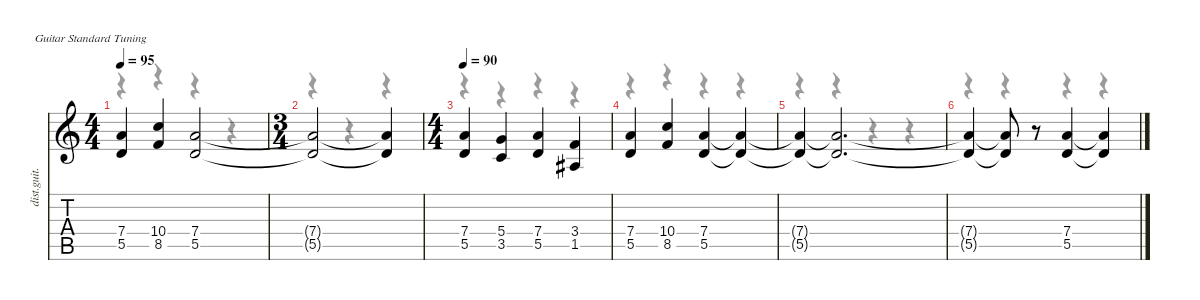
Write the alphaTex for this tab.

\defaultSystemsLayout 4
\hideDynamics
\bracketExtendMode nobrackets
\track ("Kirk Hammett ( Solo 1 )" "dist.guit.") {instrument distortionguitar}
\staff {score tabs}
\tuning (E4 B3 G3 D3 A2 E2)
\voice
\ts (4 4)
\tempo 95
\clef g2
\ks c
(7.4 5.5).4{dy f} (10.4 8.5).4 (7.4 5.5).2 |
\ts (3 4)
\beaming (8 2 2 2 2)
(7.4{t} 5.5{t}).2 (7.4{t} 5.5{t}).4 |
\ts (4 4)
\beaming (8 2 2 2 2)
\tempo 90
(7.4 5.5).4 (5.4 3.5).4 (7.4 5.5).4 (3.4 1.5{acc #}).4 |
(7.4 5.5).4 (10.4 8.5).4 (7.4 5.5).4 (7.4{t} 5.5{t}).4 |
(7.4{t} 5.5{t}).4 (7.4{t} 5.5{t}).2{d} |
(7.4{t} 5.5{t}).4 (7.4{t} 5.5{t}).8 r.8 (7.4 5.5).4 (7.4{t} 5.5{t}).4
\voice
\clef g2
\ottava regular
\simile none
\ks c
r.4{dy mf} r.4 r.4 r.4 |
r.4 r.4 r.4 |
r.4 r.4 r.4 r.4 |
r.4 r.4 r.4 r.4 |
r.4 r.4 r.4 r.4 |
r.4 r.4 r.4 r.4
